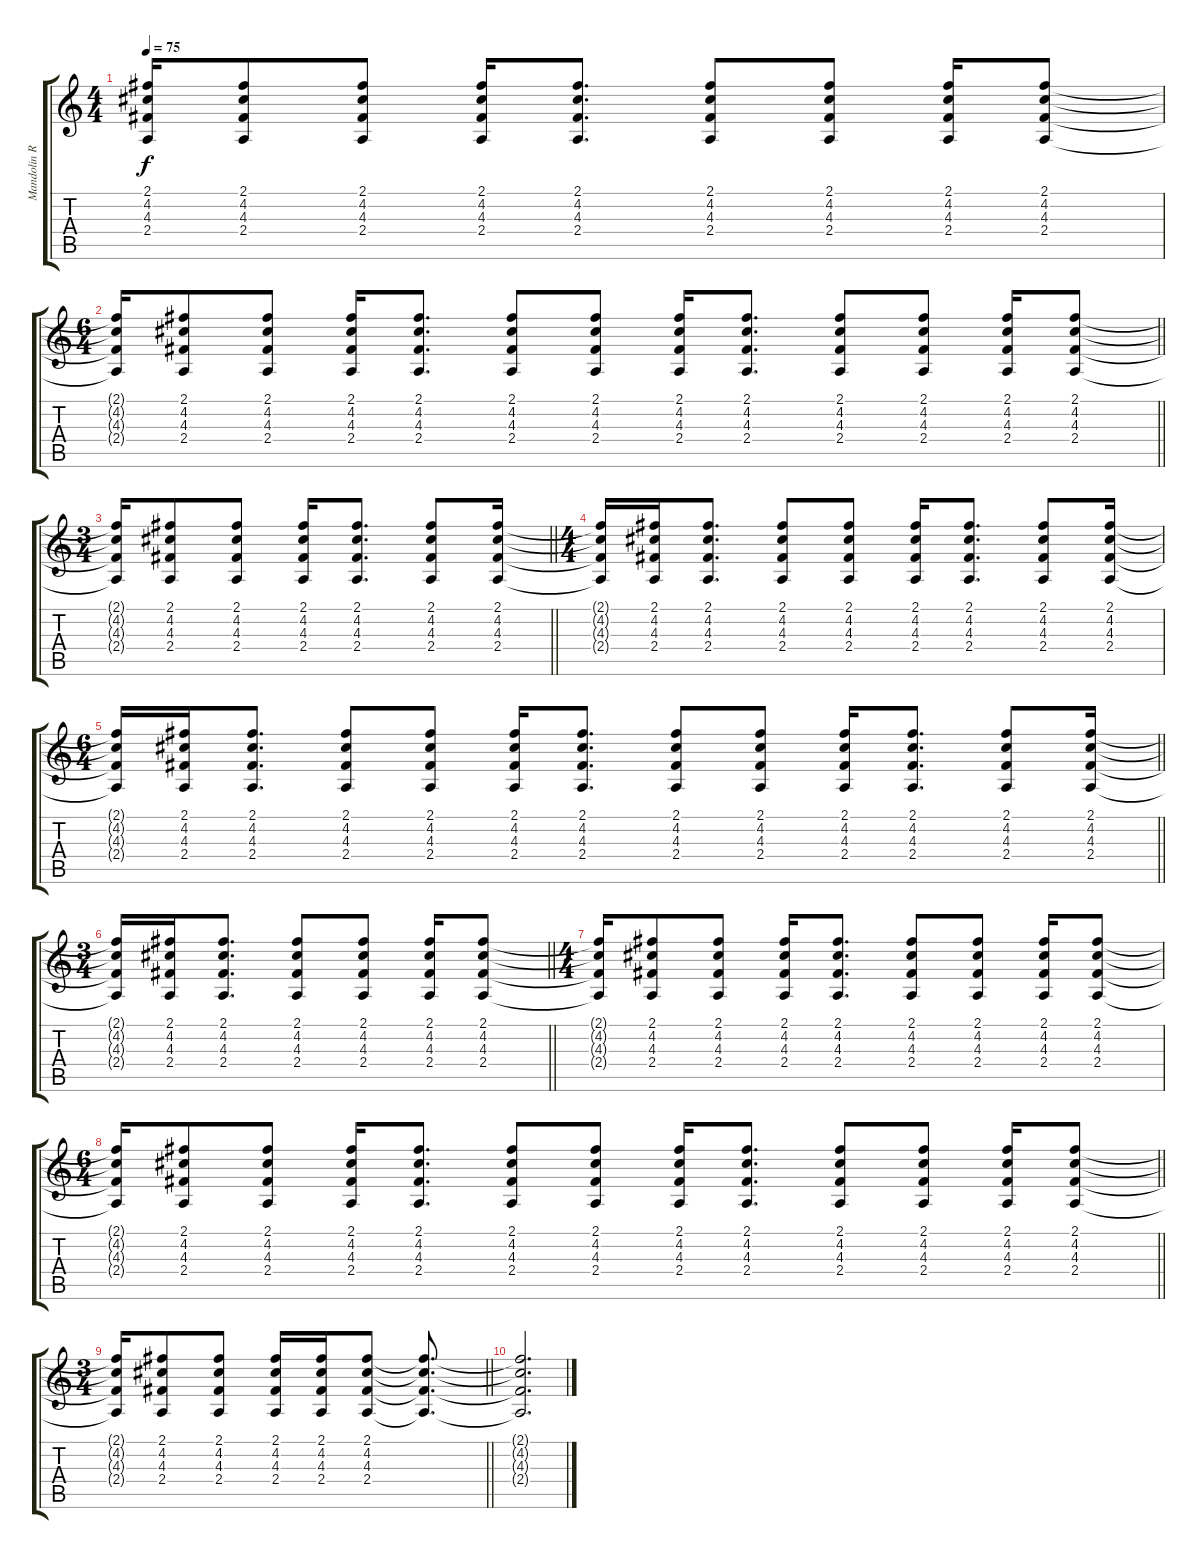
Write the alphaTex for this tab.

\track ("Mandolin Right" "Mandolin R") {instrument acousticguitarsteel}
\staff {score tabs}
\tuning (E4 A3 D3 G2 E4 A3) {hide}
\ts (4 4)
\tempo 75
\clef g2
\ks c
(2.1{t} 4.2{t} 4.3{t} 2.4{t}).16{dy f} (2.1 4.2 4.3 2.4).8 (2.1 4.2 4.3 2.4).8 (2.1 4.2 4.3 2.4).16 (2.1 4.2 4.3 2.4).8{d} (2.1 4.2 4.3 2.4).8 (2.1 4.2 4.3 2.4).8 (2.1 4.2 4.3 2.4).16 (2.1 4.2 4.3 2.4).8 |
\ts (6 4)
\barLineRight lightlight
(2.1{t} 4.2{t} 4.3{t} 2.4{t}).16 (2.1 4.2 4.3 2.4).8 (2.1 4.2 4.3 2.4).8 (2.1 4.2 4.3 2.4).16 (2.1 4.2 4.3 2.4).8{d} (2.1 4.2 4.3 2.4).8 (2.1 4.2 4.3 2.4).8 (2.1 4.2 4.3 2.4).16 (2.1 4.2 4.3 2.4).8{d} (2.1 4.2 4.3 2.4).8 (2.1 4.2 4.3 2.4).8 (2.1 4.2 4.3 2.4).16 (2.1 4.2 4.3 2.4).8 |
\ts (3 4)
\barLineRight lightlight
(2.1{t} 4.2{t} 4.3{t} 2.4{t}).16 (2.1 4.2 4.3 2.4).8 (2.1 4.2 4.3 2.4).8 (2.1 4.2 4.3 2.4).16 (2.1 4.2 4.3 2.4).8{d} (2.1 4.2 4.3 2.4).8 (2.1 4.2 4.3 2.4).16 |
\ts (4 4)
(2.1{t} 4.2{t} 4.3{t} 2.4{t}).16 (2.1 4.2 4.3 2.4).16 (2.1 4.2 4.3 2.4).8{d} (2.1 4.2 4.3 2.4).8 (2.1 4.2 4.3 2.4).8 (2.1 4.2 4.3 2.4).16 (2.1 4.2 4.3 2.4).8{d} (2.1 4.2 4.3 2.4).8 (2.1 4.2 4.3 2.4).16 |
\ts (6 4)
\barLineRight lightlight
(2.1{t} 4.2{t} 4.3{t} 2.4{t}).16 (2.1 4.2 4.3 2.4).16 (2.1 4.2 4.3 2.4).8{d} (2.1 4.2 4.3 2.4).8 (2.1 4.2 4.3 2.4).8 (2.1 4.2 4.3 2.4).16 (2.1 4.2 4.3 2.4).8{d} (2.1 4.2 4.3 2.4).8 (2.1 4.2 4.3 2.4).8 (2.1 4.2 4.3 2.4).16 (2.1 4.2 4.3 2.4).8{d} (2.1 4.2 4.3 2.4).8 (2.1 4.2 4.3 2.4).16 |
\ts (3 4)
\barLineRight lightlight
(2.1{t} 4.2{t} 4.3{t} 2.4{t}).16 (2.1 4.2 4.3 2.4).16 (2.1 4.2 4.3 2.4).8{d} (2.1 4.2 4.3 2.4).8 (2.1 4.2 4.3 2.4).8 (2.1 4.2 4.3 2.4).16 (2.1 4.2 4.3 2.4).8 |
\ts (4 4)
(2.1{t} 4.2{t} 4.3{t} 2.4{t}).16 (2.1 4.2 4.3 2.4).8 (2.1 4.2 4.3 2.4).8 (2.1 4.2 4.3 2.4).16 (2.1 4.2 4.3 2.4).8{d} (2.1 4.2 4.3 2.4).8 (2.1 4.2 4.3 2.4).8 (2.1 4.2 4.3 2.4).16 (2.1 4.2 4.3 2.4).8 |
\ts (6 4)
\barLineRight lightlight
(2.1{t} 4.2{t} 4.3{t} 2.4{t}).16 (2.1 4.2 4.3 2.4).8 (2.1 4.2 4.3 2.4).8 (2.1 4.2 4.3 2.4).16 (2.1 4.2 4.3 2.4).8{d} (2.1 4.2 4.3 2.4).8 (2.1 4.2 4.3 2.4).8 (2.1 4.2 4.3 2.4).16 (2.1 4.2 4.3 2.4).8{d} (2.1 4.2 4.3 2.4).8 (2.1 4.2 4.3 2.4).8 (2.1 4.2 4.3 2.4).16 (2.1 4.2 4.3 2.4).8 |
\ts (3 4)
\barLineRight lightlight
(2.1{t} 4.2{t} 4.3{t} 2.4{t}).16 (2.1 4.2 4.3 2.4).8 (2.1 4.2 4.3 2.4).8 (2.1 4.2 4.3 2.4).16 (2.1 4.2 4.3 2.4).16 (2.1 4.2 4.3 2.4).8 (2.1{t} 4.2{t} 4.3{t} 2.4{t}).8{d} |
(2.1{t} 4.2{t} 4.3{t} 2.4{t}).2{d}
